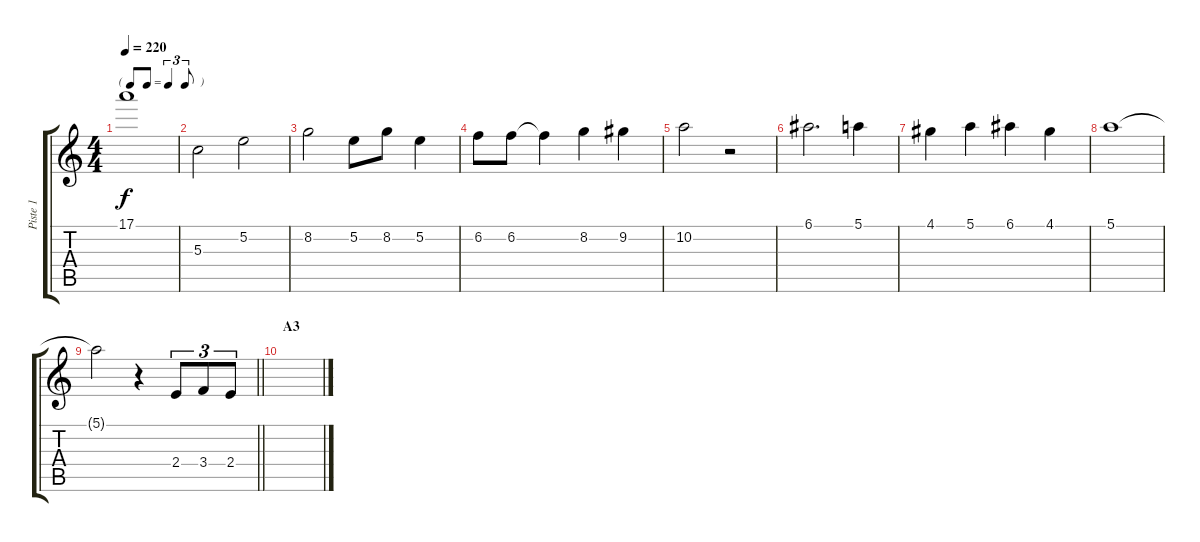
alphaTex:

\track ("Piste 1" "Piste 1") {instrument acousticguitarsteel}
\staff {score tabs}
\tuning (E4 B3 G3 D3 A2 E2) {hide}
\ts (4 4)
\tf triplet8th
\tempo 220
\clef g2
\ks c
17.1.1{dy f} |
5.3.2 5.2.2 |
8.2.2 5.2.8 8.2.8 5.2.4 |
6.2.8 6.2.8 6.2{t}.4 8.2.4 9.2.4 |
10.2.2 r.2 |
6.1.2{d} 5.1.4 |
4.1.4 5.1.4 6.1.4 4.1.4 |
5.1.1 |
\barLineRight lightlight
5.1{t}.2 r.4 2.4.8{tu (3 2)} 3.4.8{tu (3 2)} 2.4.8{tu (3 2)} |
\section ("" "A3")
